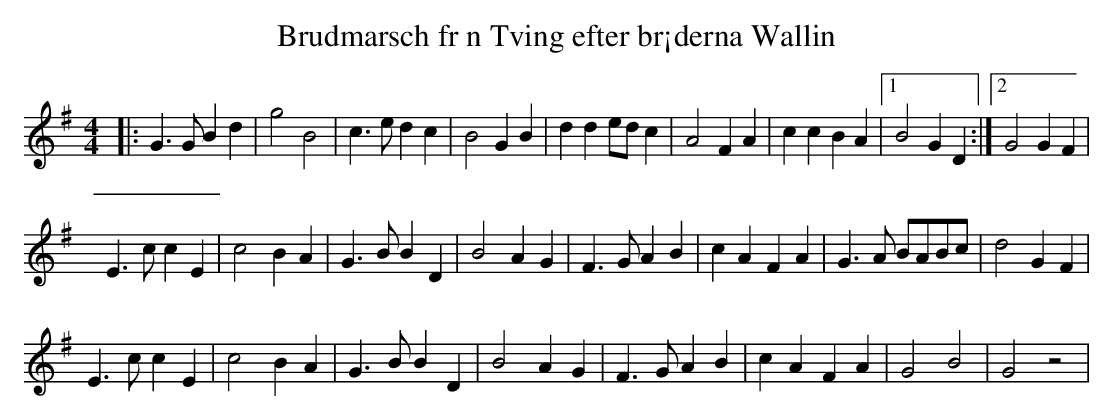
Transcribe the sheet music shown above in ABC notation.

X:1
T:Brudmarsch fr n Tving efter br¡derna Wallin
M:4/4
L:1/4
K:G
|: G3/2 G/2 B d | g2 B2 | c3/2 e/2 d c | B2 G B | d d e/2d/2 c | A2 F A | c c B A |1 B2 G D :|2 G2 G F |
E3/2 c/2 c E | c2 B A | G3/2 B/2 B D | B2 A G | F3/2 G/2 A B | c A F A | G3/2 A/2 B/2A/2B/2c/2 | d2 G F |
E3/2 c/2 c E | c2 B A | G3/2 B/2 B D | B2 A G | F3/2 G/2 A B | c A F A | G2 B2 | G2 z2 |
